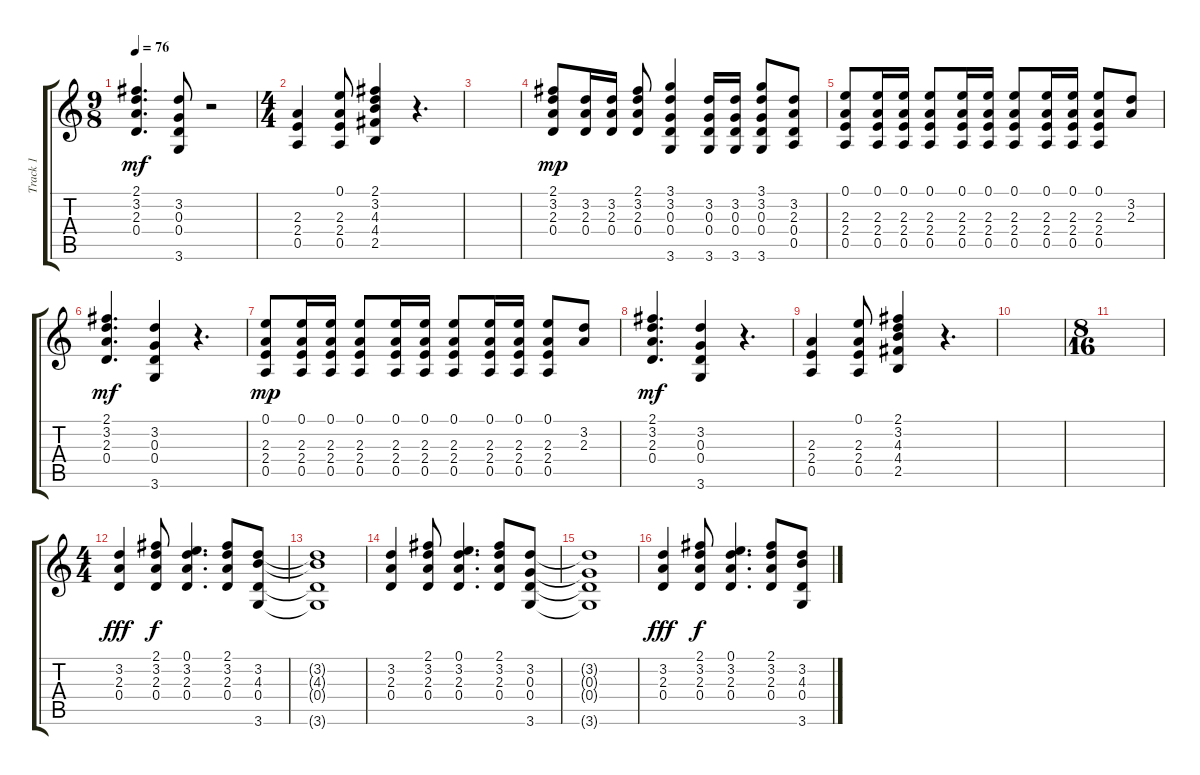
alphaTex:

\track ("Track 1" "Track 1") {instrument acousticguitarsteel}
\staff {score tabs}
\tuning (E4 B3 G3 D3 A2 E2) {hide}
\ts (9 8)
\tempo 76
\clef g2
\ks c
(2.1 3.2 2.3 0.4).4{d dy mf} (3.2 0.3 0.4 3.6).8 r.2 |
\ts (4 4)
(2.3 2.4 0.5).4 (0.1 2.3 2.4 0.5).8 (2.1 3.2 4.3 4.4 2.5).4 r.4{d} |
|
(2.1 3.2 2.3 0.4).8{dy mp volume 4} (3.2 2.3 0.4).16 (3.2 2.3 0.4).16 (2.1 3.2 2.3 0.4).8 (3.1 3.2 0.3 0.4 3.6).4 (3.2 0.3 0.4 3.6).16 (3.2 0.3 0.4 3.6).16 (3.1 3.2 0.3 0.4 3.6).8 (3.2 2.3 0.4 0.5).8 |
(0.1 2.3 2.4 0.5).8 (0.1 2.3 2.4 0.5).16 (0.1 2.3 2.4 0.5).16 (0.1 2.3 2.4 0.5).8 (0.1 2.3 2.4 0.5).16 (0.1 2.3 2.4 0.5).16 (0.1 2.3 2.4 0.5).8 (0.1 2.3 2.4 0.5).16 (0.1 2.3 2.4 0.5).16 (0.1 2.3 2.4 0.5).8 (3.2 2.3).8 |
(2.1 3.2 2.3 0.4).4{d dy mf} (3.2 0.3 0.4 3.6).4 r.4{d} |
(0.1 2.3 2.4 0.5).8{dy mp} (0.1 2.3 2.4 0.5).16 (0.1 2.3 2.4 0.5).16 (0.1 2.3 2.4 0.5).8 (0.1 2.3 2.4 0.5).16 (0.1 2.3 2.4 0.5).16 (0.1 2.3 2.4 0.5).8 (0.1 2.3 2.4 0.5).16 (0.1 2.3 2.4 0.5).16 (0.1 2.3 2.4 0.5).8 (3.2 2.3).8 |
(2.1 3.2 2.3 0.4).4{d dy mf} (3.2 0.3 0.4 3.6).4 r.4{d} |
(2.3 2.4 0.5).4 (0.1 2.3 2.4 0.5).8 (2.1 3.2 4.3 4.4 2.5).4 r.4{d} |
|
\ts (8 16)
|
\ts (4 4)
(3.2 2.3 0.4).4{dy fff} (2.1 3.2 2.3 0.4).8{dy f} (0.1 3.2 2.3 0.4).4{d} (2.1 3.2 2.3 0.4).8 (3.2 4.3 0.4 3.6).8 |
(3.2{t} 4.3{t} 0.4{t} 3.6{t}).1 |
(3.2 2.3 0.4).4 (2.1 3.2 2.3 0.4).8 (0.1 3.2 2.3 0.4).4{d} (2.1 3.2 2.3 0.4).8 (3.2 0.3 0.4 3.6).8 |
(3.2{t} 0.3{t} 0.4{t} 3.6{t}).1 |
(3.2 2.3 0.4).4{dy fff} (2.1 3.2 2.3 0.4).8{dy f} (0.1 3.2 2.3 0.4).4{d} (2.1 3.2 2.3 0.4).8 (3.2 4.3 0.4 3.6).8
